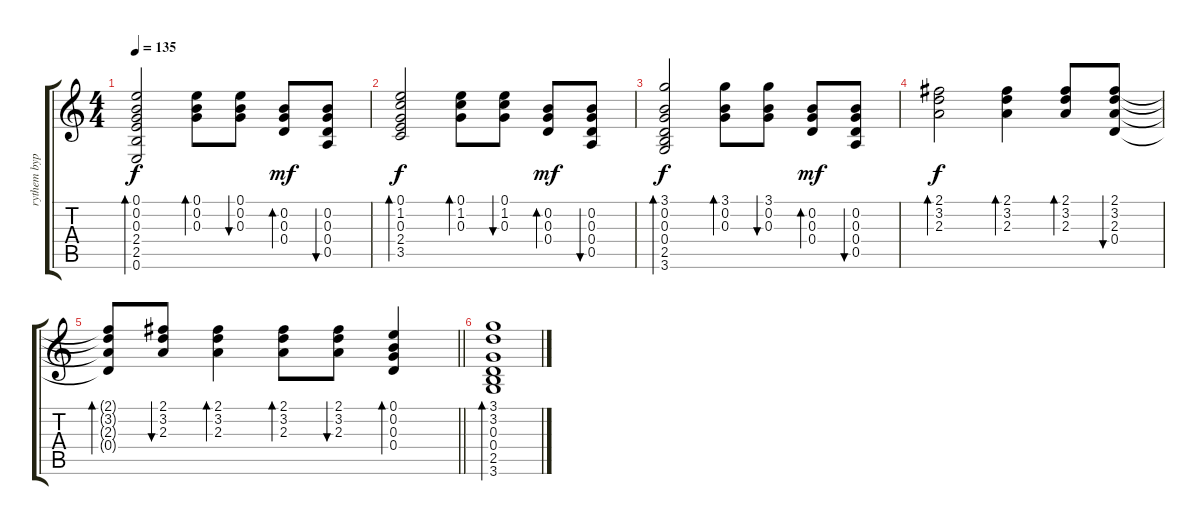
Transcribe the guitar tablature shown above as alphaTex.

\track ("rythem bypass" "rythem byp") {instrument acousticguitarsteel}
\staff {score tabs}
\tuning (E4 B3 G3 D3 A2 E2) {hide}
\ts (4 4)
\tempo 135
\clef g2
\ks c
(0.1 0.2 0.3 2.4 2.5 0.6).2{bd 60 dy f} (0.1 0.2 0.3).8{bd 60} (0.1 0.2 0.3).8{bu 60} (0.2 0.3 0.4).8{bd 60 dy mf} (0.2 0.3 0.4 0.5).8{bu 60} |
(0.1 1.2 0.3 2.4 3.5).2{bd 60 dy f} (0.1 1.2 0.3).8{bd 60} (0.1 1.2 0.3).8{bu 60} (0.2 0.3 0.4).8{bd 60 dy mf} (0.2 0.3 0.4 0.5).8{bu 60} |
(3.1 0.2 0.3 0.4 2.5 3.6).2{bd 60 dy f} (3.1 0.2 0.3).8{bd 60} (3.1 0.2 0.3).8{bu 60} (0.2 0.3 0.4).8{bd 60 dy mf} (0.2 0.3 0.4 0.5).8{bu 60} |
(2.1 3.2 2.3).2{bd 60 dy f} (2.1 3.2 2.3).4{bd 60} (2.1 3.2 2.3).8{bd 60} (2.1 3.2 2.3 0.4).8{bu 60} |
\barLineRight lightlight
(2.1{t} 3.2{t} 2.3{t} 0.4{t}).8{bd 60} (2.1 3.2 2.3).8{bu 60} (2.1 3.2 2.3).4{bd 60} (2.1 3.2 2.3).8{bd 60} (2.1 3.2 2.3).8{bu 60} (0.1 0.2 0.3 0.4).4{bd 60} |
(3.1 3.2 0.3 0.4 2.5 3.6).1{bd 60}
